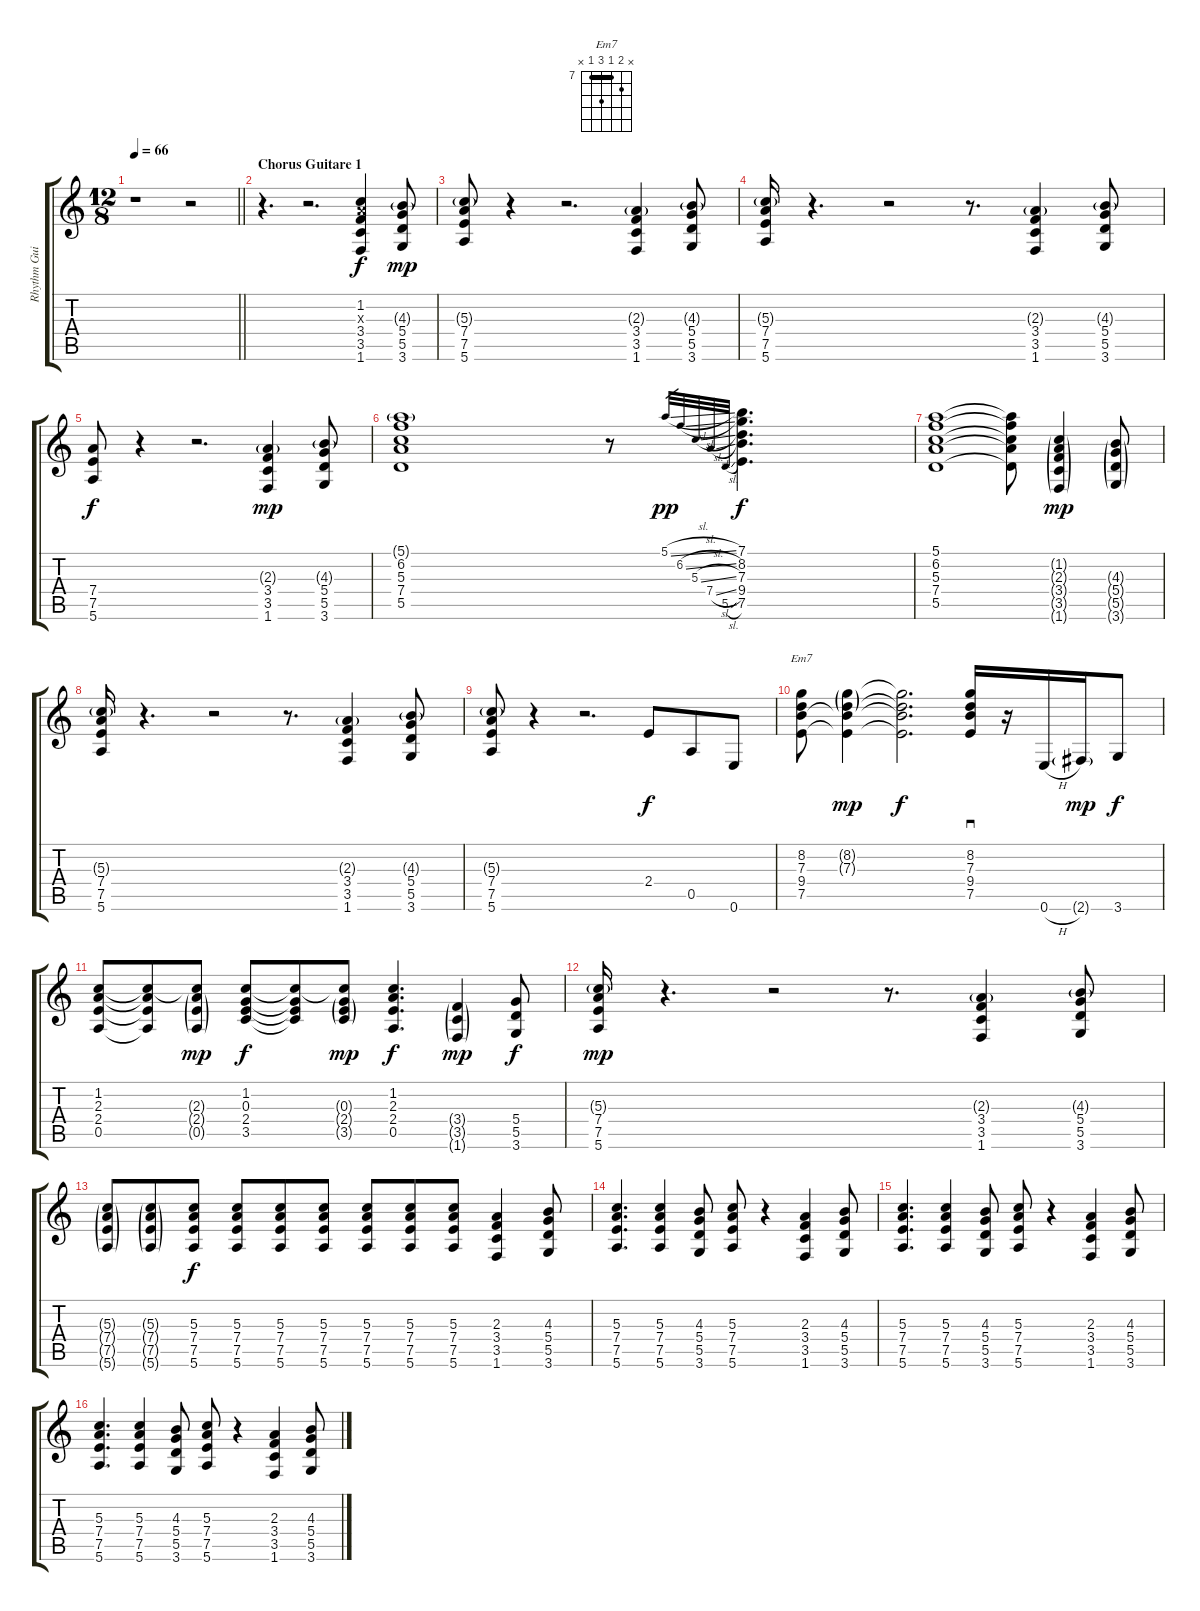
\track ("Rhythm Guitar" "Rhythm Gui") {instrument electricguitarjazz}
\staff {score tabs}
\tuning (E4 B3 G3 D3 A2 E2) {hide}
\chord ("Em7" x 8 7 9 7 x) {firstfret 7 barre 7}
\ts (12 8)
\tempo 66
\clef g2
\barLineRight lightlight
\ks c
r.1{dy f} r.2 |
\section ("" "Chorus Guitare 1")
r.4{d} r.2{d} (1.2 2.3{x} 3.4 3.5 1.6).4 (4.3{g} 5.4 5.5 3.6).8{dy mp} |
(5.3{g} 7.4 7.5 5.6).8 r.4 r.2{d} (2.3{g} 3.4 3.5 1.6).4 (4.3{g} 5.4 5.5 3.6).8 |
(5.3{g} 7.4 7.5 5.6).16 r.4{d} r.2 r.8{d} (2.3{g} 3.4 3.5 1.6).4 (4.3{g} 5.4 5.5 3.6).8 |
(7.4 7.5 5.6).8{dy f} r.4 r.2{d} (2.3{g} 3.4 3.5 1.6).4{dy mp} (4.3{g} 5.4 5.5 3.6).8 |
(5.1{g} 6.2 5.3 7.4 5.5).1 r.8 5.1{sl}.32{gr dy pp} 6.2{sl}.32{gr} 5.3{sl}.32{gr} 7.4{sl}.32{gr} 5.5{sl}.32{gr} (7.1 8.2 7.3 9.4 7.5).4{d dy f} |
(5.1 6.2 5.3 7.4 5.5).1 (5.1{t} 6.2{t} 5.3{t} 7.4{t} 5.5{t}).8 (1.2{g} 2.3{g} 3.4{g} 3.5{g} 1.6{g}).4{dy mp} (4.3{g} 5.4{g} 5.5{g} 3.6{g}).8 |
(5.3{g} 7.4 7.5 5.6).16 r.4{d} r.2 r.8{d} (2.3{g} 3.4 3.5 1.6).4 (4.3{g} 5.4 5.5 3.6).8 |
(5.3{g} 7.4 7.5 5.6).8 r.4 r.2{d} 2.4.8{dy f} 0.5.8 0.6.8 |
(8.2 7.3 9.4 7.5).8{ch "Em7"} (8.2{g} 7.3{g} 9.4{t} 7.5{t}).4{dy mp} (8.2{t} 7.3{t} 9.4{t} 7.5{t}).2{d dy f} (8.2 7.3 9.4 7.5).16{sd} r.16 0.6{h}.16 2.6{g}.16{dy mp} 3.6.8{dy f} |
(1.2 2.3 2.4 0.5).8 (1.2{t} 2.3{t} 2.4{t} 0.5{t}).8 (1.2{t} 2.3{g} 2.4{g} 0.5{g}).8{dy mp} (1.2 0.3 2.4 3.5).8{dy f} (1.2{t} 0.3{t} 2.4{t} 3.5{t}).8 (1.2{t} 0.3{g} 2.4{g} 3.5{g}).8{dy mp} (1.2 2.3 2.4 0.5).4{d dy f} (3.4{g} 3.5{g} 1.6{g}).4{dy mp} (5.4 5.5 3.6).8{dy f} |
(5.3{g} 7.4 7.5 5.6).16{dy mp} r.4{d} r.2 r.8{d} (2.3{g} 3.4 3.5 1.6).4 (4.3{g} 5.4 5.5 3.6).8 |
(5.3{g} 7.4{g} 7.5{g} 5.6{g}).8 (5.3{g} 7.4{g} 7.5{g} 5.6{g}).8 (5.3 7.4 7.5 5.6).8{dy f} (5.3 7.4 7.5 5.6).8 (5.3 7.4 7.5 5.6).8 (5.3 7.4 7.5 5.6).8 (5.3 7.4 7.5 5.6).8 (5.3 7.4 7.5 5.6).8 (5.3 7.4 7.5 5.6).8 (2.3 3.4 3.5 1.6).4 (4.3 5.4 5.5 3.6).8 |
(5.3 7.4 7.5 5.6).4{d} (5.3 7.4 7.5 5.6).4 (4.3 5.4 5.5 3.6).8 (5.3 7.4 7.5 5.6).8 r.4 (2.3 3.4 3.5 1.6).4 (4.3 5.4 5.5 3.6).8 |
(5.3 7.4 7.5 5.6).4{d} (5.3 7.4 7.5 5.6).4 (4.3 5.4 5.5 3.6).8 (5.3 7.4 7.5 5.6).8 r.4 (2.3 3.4 3.5 1.6).4 (4.3 5.4 5.5 3.6).8 |
(5.3 7.4 7.5 5.6).4{d} (5.3 7.4 7.5 5.6).4 (4.3 5.4 5.5 3.6).8 (5.3 7.4 7.5 5.6).8 r.4 (2.3 3.4 3.5 1.6).4 (4.3 5.4 5.5 3.6).8
